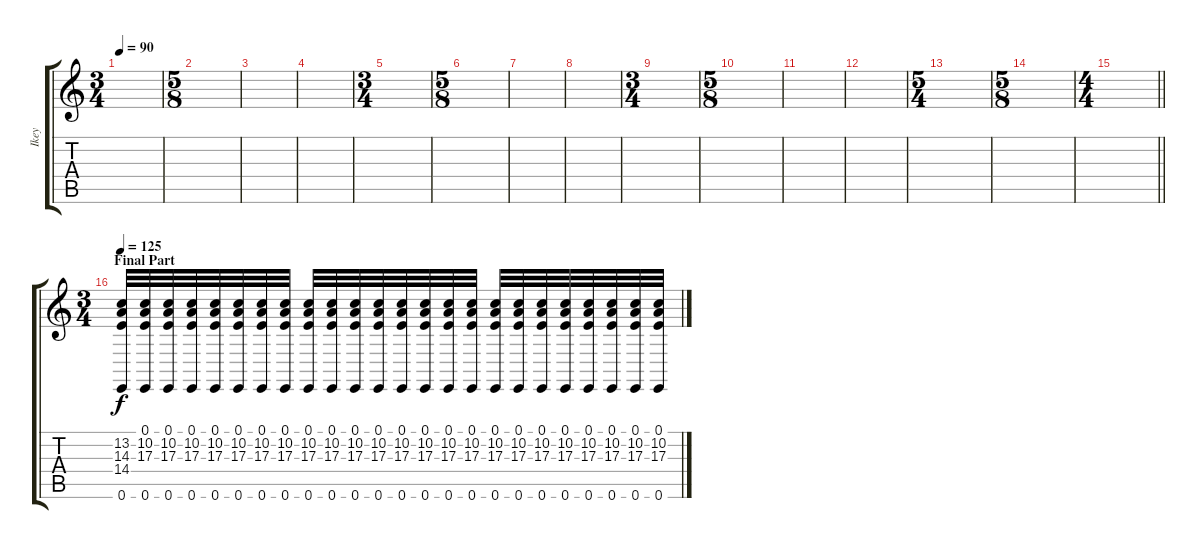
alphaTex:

\track ("Ikey" "Ikey") {instrument electricgrandpiano}
\staff {score tabs}
\tuning (E4 B3 G3 D3 A2 E2) {hide}
\ts (3 4)
\tempo 90
\clef g2
\ks c
|
\ts (5 8)
|
|
|
\ts (3 4)
|
\ts (5 8)
|
|
|
\ts (3 4)
|
\ts (5 8)
|
|
|
\ts (5 4)
|
\ts (5 8)
|
\ts (4 4)
\barLineRight lightlight
|
\ts (3 4)
\section ("" "Final Part")
\tempo 125
(13.2 14.3 14.4 0.6).32{volume 7 balance 14 instrument drawbarorgan} (0.1 10.2 17.3 0.6).32 (0.1 10.2 17.3 0.6).32 (0.1 10.2 17.3 0.6).32 (0.1 10.2 17.3 0.6).32 (0.1 10.2 17.3 0.6).32 (0.1 10.2 17.3 0.6).32 (0.1 10.2 17.3 0.6).32 (0.1 10.2 17.3 0.6).32 (0.1 10.2 17.3 0.6).32 (0.1 10.2 17.3 0.6).32 (0.1 10.2 17.3 0.6).32 (0.1 10.2 17.3 0.6).32 (0.1 10.2 17.3 0.6).32 (0.1 10.2 17.3 0.6).32 (0.1 10.2 17.3 0.6).32 (0.1 10.2 17.3 0.6).32 (0.1 10.2 17.3 0.6).32 (0.1 10.2 17.3 0.6).32 (0.1 10.2 17.3 0.6).32 (0.1 10.2 17.3 0.6).32 (0.1 10.2 17.3 0.6).32 (0.1 10.2 17.3 0.6).32 (0.1 10.2 17.3 0.6).32
